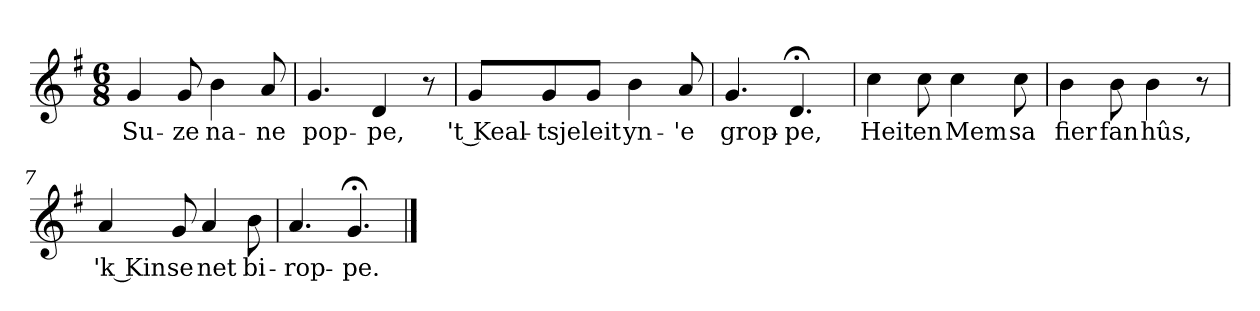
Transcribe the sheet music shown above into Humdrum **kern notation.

**kern	**text
*part1	*part1
*staff1	*staff1
*k[f#]	*
*G:	*
*M6/8	*
*MM120	*
=1	=1
4g	Su-
8g	-ze
4b	na-
8a	-ne
=2	=2
4.g	pop-
4d	-pe,
8r	.
=3	=3
8gL	't Keal-
8g	-tsje
8gJ	leit
4b	yn-
8a	-'e
=4	=4
4.g	grop-
4.d;<	-pe,
=5	=5
4cc	Heit
8cc	en
4cc	Mem
8cc	sa
=6	=6
4b	fier
8b	fan
4b	hûs,
8r	.
=7	=7
4a	'k Kin
8g	se
4a	net
8b	bi-
=8	=8
4.a	-rop-
4.g;<	-pe.
==	==
*-	*-
